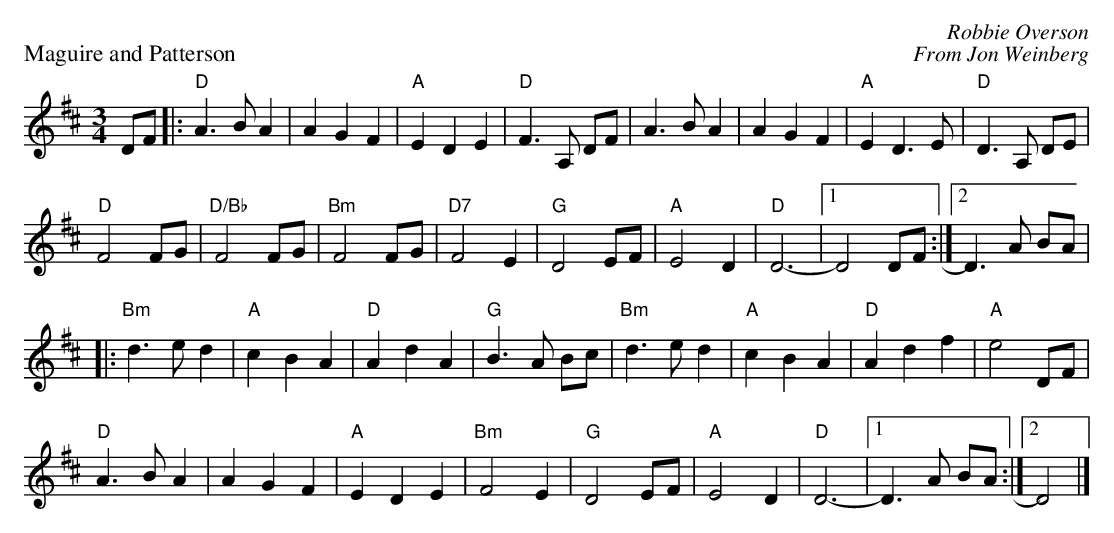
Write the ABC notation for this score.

X:1
P: Maguire and Patterson
C: Robbie Overson
C: From Jon Weinberg
M: 3/4
K: D
L: 1/4
D/F/|: "D"A > B A |A G F|"A"E D E|"D"F > A, D/F/|A > B A |A G F|"A"E D > E|"D"D > A, D/E/|
"D"F2 F/G/|"D/Bb"F2 F/G/|"Bm"F2 F/G/|"D7"F2 E|"G"D2 E/F/|"A"E2 D|"D"D3-|1D2 D/F/ :|2 D > A B/A/|
|: "Bm"d > e d|"A"c B A|"D"A d A|"G"B > A B/c/|"Bm"d >e d|"A"c B A|"D"A d f|"A"e2 D/F/|
"D"A > BA |A G F|"A"E D E |"Bm"F2 E|"G"D2 E/F/|"A"E2 D|"D"D3-|1D >A B/A/:|2 D2 |]
